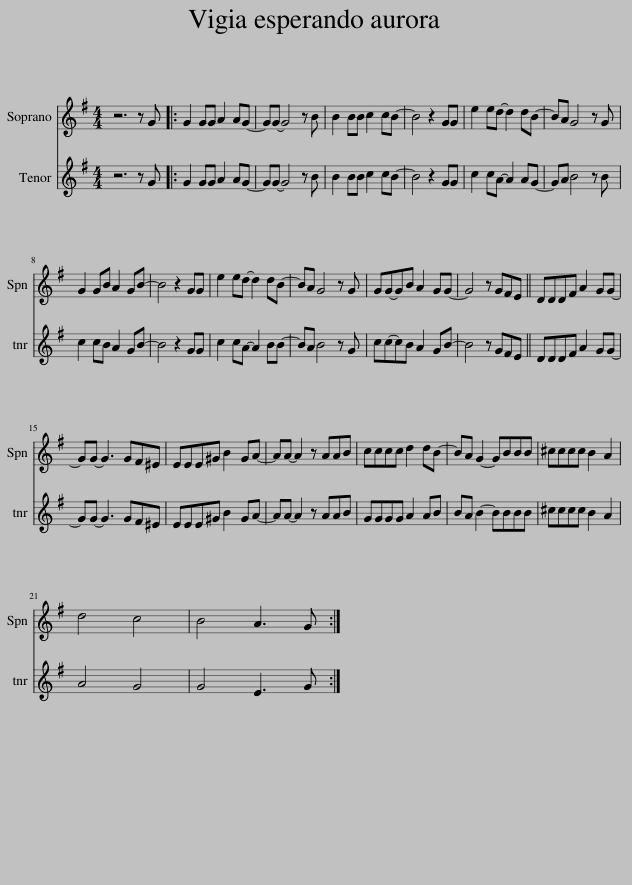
X:1
%%score 1 2
L:1/8
M:4/4
I:linebreak $
K:G
V:1 treble
V:2 treble
V:1
 z6 z G |: G2 GG A2 AG- | GG- G4 z B | B2 BB c2 cB- | B4 z2 GG | %5
 e2 ed- d2 dB- | BA G4 z G |$ G2 GB A2 GB- | B4 z2 GG | e2 ed- d2 dB- | %10
 BA G4 z G | GG-GB A2 GG- | G4 z GFE || DDDF A2 GG- |$ GG- G3 GF^E | %15
 EEE^G B2 GA- | AA- A2 z AAB | cccc d2 dB- | BA G2- GBBB | ^cccc B2 A2 |$ %20
 d4 c4 | B4 A3 G :| %22
V:2
 z6 z G |: G2 GG A2 AG- | GG- G4 z B | B2 BB c2 cB- | B4 z2 GG | %5
 c2 cA- A2 AG- | GA B4 z B |$ c2 cB A2 GB- | B4 z2 GG | c2 cA- A2 BB- | %10
 BA B4 z G | c(cc)B A2 GB- | B4 z GFE || DDDF A2 GG- |$ GG- G3 GF^E | %15
 EEE^G B2 GA- | AA- A2 z AAB | GGGG A2 AB | BA B2- BBBB | ^cccc B2 A2 |$ %20
 A4 G4 | G4 E3 G :| %22
